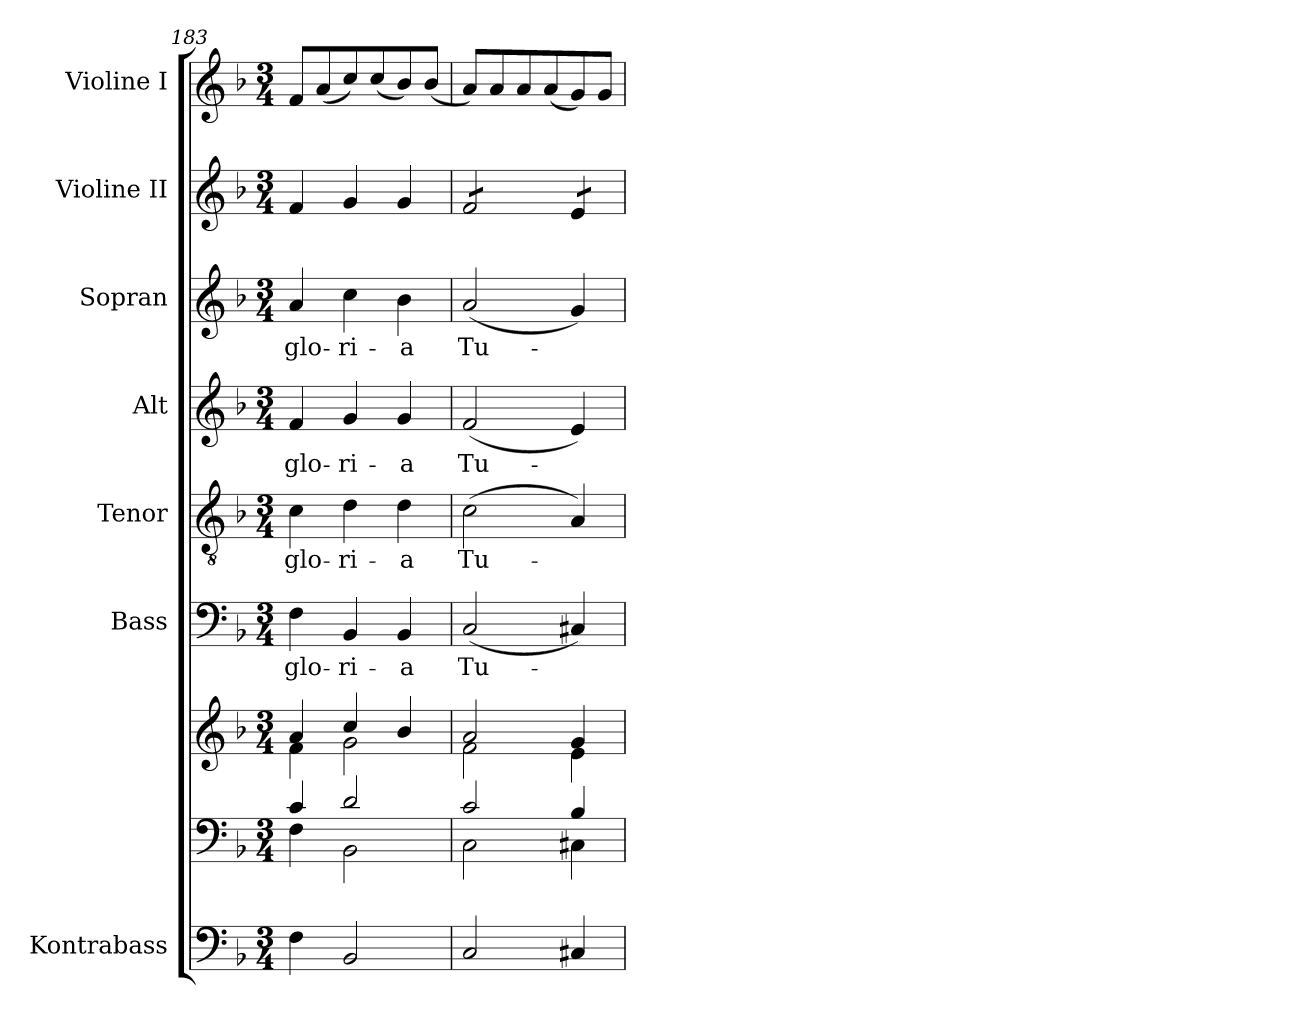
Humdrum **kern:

**kern	**kern	**kern	**kern	**text	**kern	**text	**kern	**text	**kern	**text	**kern	**kern
*part8	*part7	*part7	*part6	*part6	*part5	*part5	*part4	*part4	*part3	*part3	*part2	*part1
*staff9	*staff8	*staff7	*staff6	*staff6	*staff5	*staff5	*staff4	*staff4	*staff3	*staff3	*staff2	*staff1
*I"Kontrabass	*	*	*I"Bass	*	*I"Tenor	*	*I"Alt	*	*I"Sopran	*	*I"Violine II	*I"Violine I
*I'Kb.	*	*	*I'B.	*	*I'T.	*	*I'A.	*	*I'S.	*	*I'Vl. II	*I'Vl. I
!!LO:PB:g=z
*clefF4	*clefF4	*clefG2	*clefF4	*	*clefGv2	*	*clefG2	*	*clefG2	*	*clefG2	*clefG2
*ITrd7c12	*	*	*	*	*	*	*	*	*	*	*	*
*k[b-]	*k[b-]	*k[b-]	*k[b-]	*	*k[b-]	*	*k[b-]	*	*k[b-]	*	*k[b-]	*k[b-]
*F:	*F:	*F:	*F:	*	*F:	*	*F:	*	*F:	*	*F:	*F:
*M3/4	*M3/4	*M3/4	*M3/4	*	*M3/4	*	*M3/4	*	*M3/4	*	*M3/4	*M3/4
=183	=183	=183	=183	=183	=183	=183	=183	=183	=183	=183	=183	=183
*	*^	*^	*	*	*	*	*	*	*	*	*	*
!	!	!	!	!	!	!LO:LY:b	!	!LO:LY:b	!	!LO:LY:b	!	!LO:LY:b	!	!
4FF\	4c/	4F\	4a/	4f\	4F\	glo-	4c\	glo-	4f/	glo-	4a/	glo-	4f/	8f/L
.	.	.	.	.	.	.	.	.	.	.	.	.	.	(<8a/
!	!	!	!	!	!	!LO:LY:b	!	!LO:LY:b	!	!LO:LY:b	!	!LO:LY:b	!	!
2BBB-/	2d/	2BB-\	4cc/	2g\	4BB-/	-ri-	4d\	-ri-	4g/	-ri-	4cc\	-ri-	4g/	8cc/)
.	.	.	.	.	.	.	.	.	.	.	.	.	.	(<8cc/
!	!	!	!	!	!	!LO:LY:b	!	!LO:LY:b	!	!LO:LY:b	!	!LO:LY:b	!	!
.	.	.	4b-/	.	4BB-/	-a	4d\	-a	4g/	-a	4b-\	-a	4g/	8b-/)
.	.	.	.	.	.	.	.	.	.	.	.	.	.	(<8b-/J
=184	=184	=184	=184	=184	=184	=184	=184	=184	=184	=184	=184	=184	=184	=184
!	!	!	!	!	!	!LO:LY:b	!	!LO:LY:b	!	!LO:LY:b	!	!LO:LY:b	!	!
*	*	*	*	*	*	*	*	*	*	*	*	*	*tremolo	*
2CC/	2c/	2C\	2a/	2f\	(<2C/	Tu-	(>2c\	Tu-	(<2f/	Tu-	(<2a/	Tu-	8f/L	8a/L)
.	.	.	.	.	.	.	.	.	.	.	.	.	8f/	8a/
.	.	.	.	.	.	.	.	.	.	.	.	.	8f/	8a/
.	.	.	.	.	.	.	.	.	.	.	.	.	8f/J	(<8a/
4CC#X/	4B-/	4C#X\	4g/	4e\	4C#X/)	.	4A/)	.	4e/)	.	4g/)	.	8e/L	8g/)
.	.	.	.	.	.	.	.	.	.	.	.	.	8e/J	8g/J
*	*	*	*	*	*	*	*	*	*	*	*	*	*Xtremolo	*
*	*v	*v	*	*	*	*	*	*	*	*	*	*	*	*
*	*	*v	*v	*	*	*	*	*	*	*	*	*	*
=	=	=	=	=	=	=	=	=	=	=	=	=
*-	*-	*-	*-	*-	*-	*-	*-	*-	*-	*-	*-	*-
